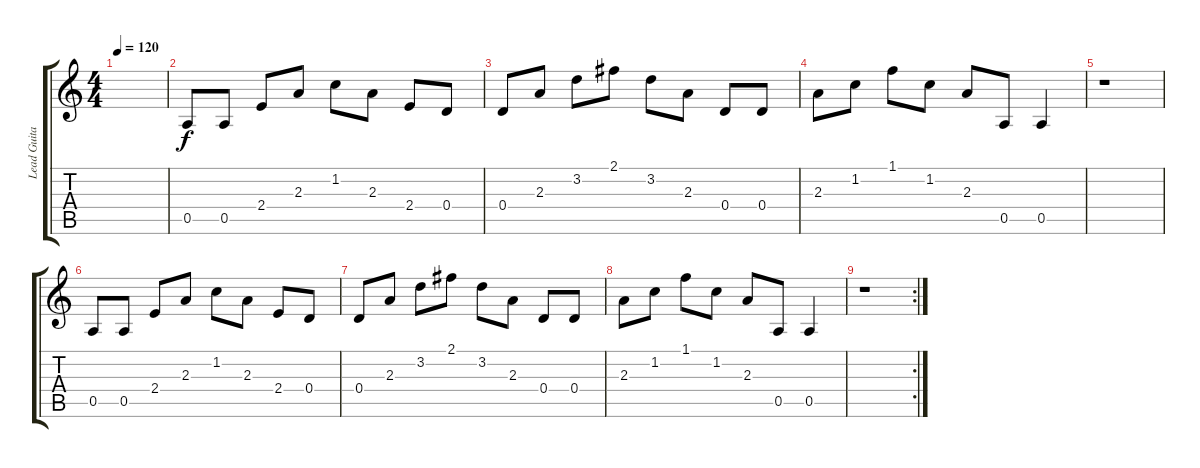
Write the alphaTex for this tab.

\track ("Lead Guitar" "Lead Guita") {instrument overdrivenguitar}
\staff {score tabs}
\tuning (E4 B3 G3 D3 A2 E2) {hide}
\ts (4 4)
\tempo 120
\clef g2
\ks c
|
0.5.8 0.5.8 2.4.8 2.3.8 1.2.8 2.3.8 2.4.8 0.4.8 |
0.4.8 2.3.8 3.2.8 2.1.8 3.2.8 2.3.8 0.4.8 0.4.8 |
2.3.8 1.2.8 1.1.8 1.2.8 2.3.8 0.5.8 0.5.4 |
r.1 |
0.5.8 0.5.8 2.4.8 2.3.8 1.2.8 2.3.8 2.4.8 0.4.8 |
0.4.8 2.3.8 3.2.8 2.1.8 3.2.8 2.3.8 0.4.8 0.4.8 |
2.3.8 1.2.8 1.1.8 1.2.8 2.3.8 0.5.8 0.5.4 |
\rc 2
r.1
